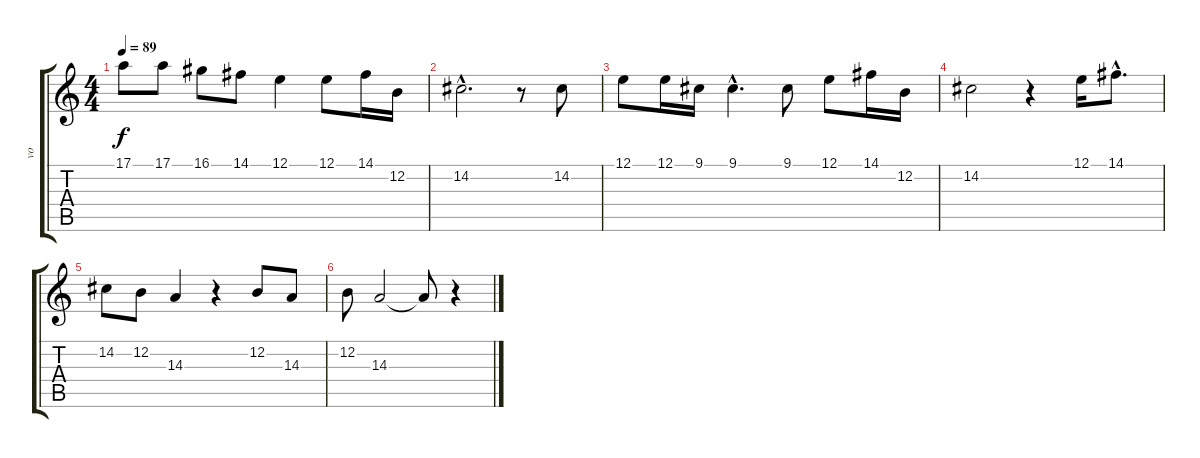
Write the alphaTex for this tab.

\track ("vo" "vo") {instrument trumpet}
\staff {score tabs}
\tuning (E4 B3 G3 D3 A2 E2) {hide}
\ts (4 4)
\tempo 89
\clef g2
\ks c
17.1.8{dy f} 17.1.8 16.1.8 14.1.8 12.1.4 12.1.8 14.1.16 12.2.16 |
14.2{hac}.2{d} r.8 14.2.8 |
12.1.8 12.1.16 9.1.16 9.1{hac}.4{d} 9.1.8 12.1.8 14.1.16 12.2.16 |
14.2.2 r.4 12.1.16 14.1{hac}.8{d} |
14.2.8 12.2.8 14.3.4 r.4 12.2.8 14.3.8 |
12.2.8 14.3.2 14.3{t}.8 r.4
